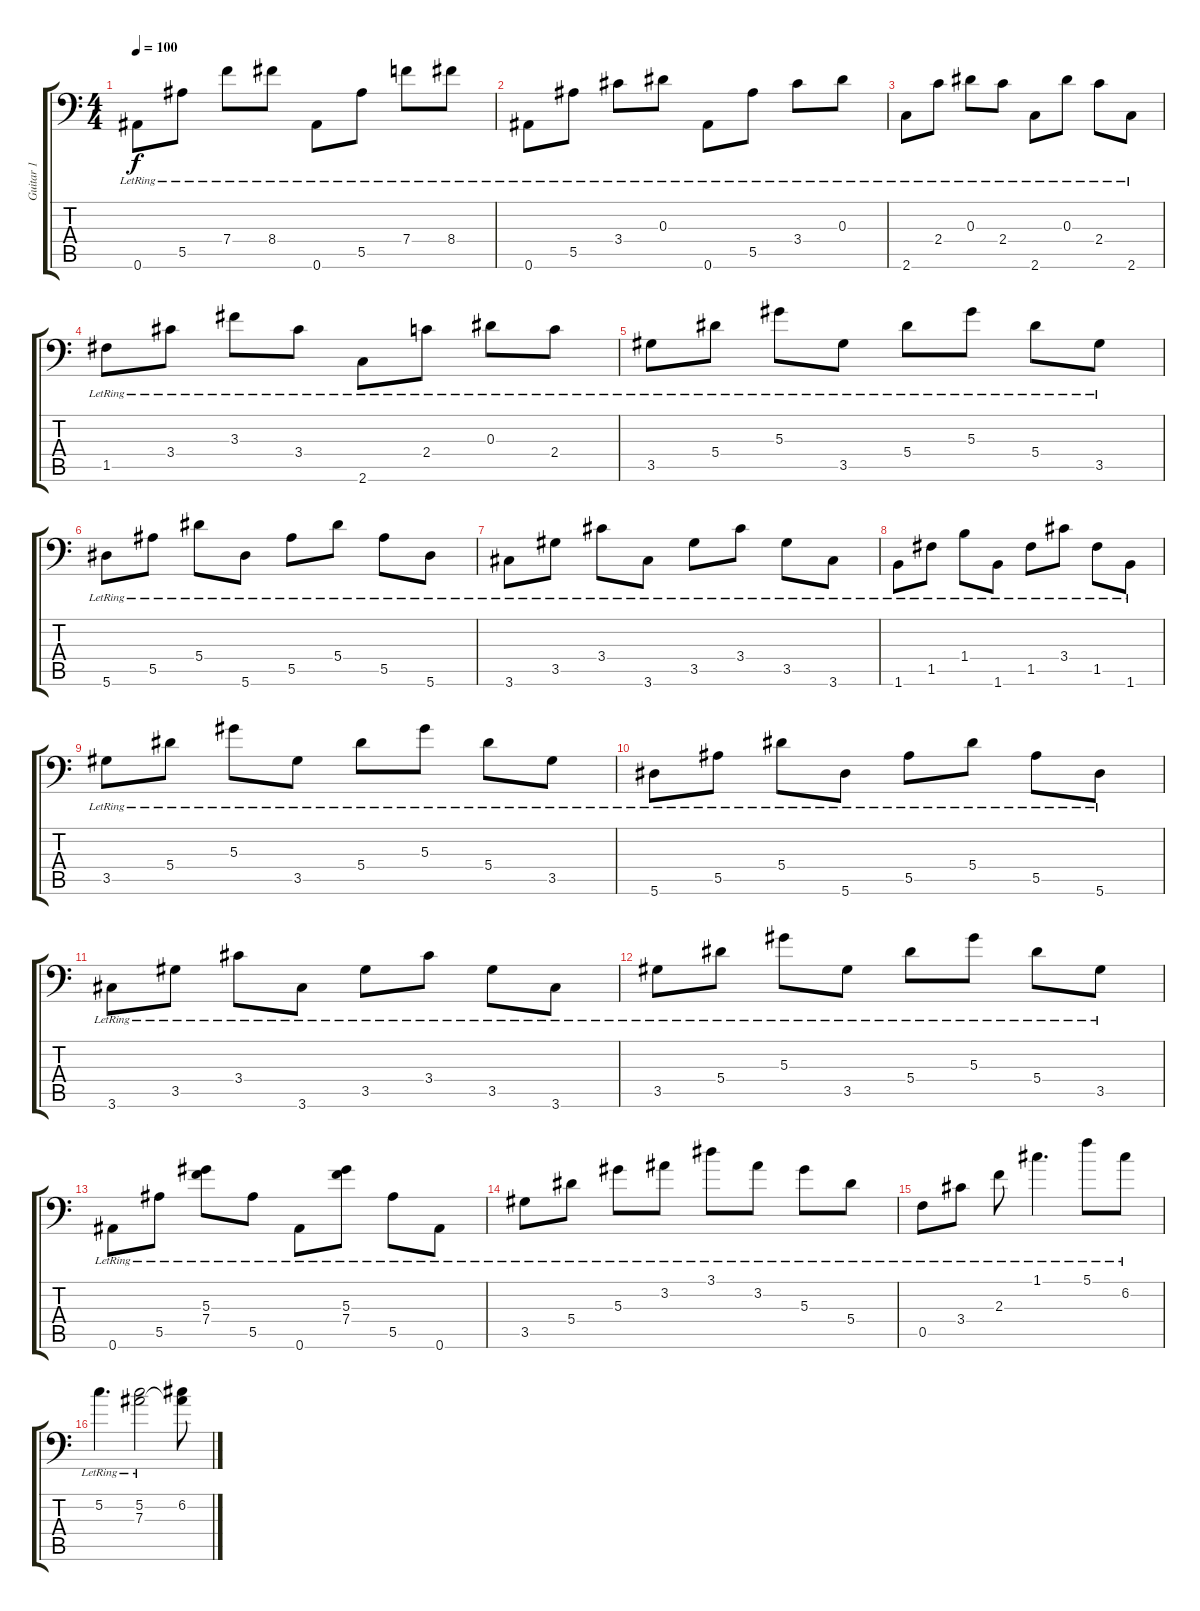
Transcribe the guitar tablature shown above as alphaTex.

\track ("Guitar 1" "Guitar 1") {instrument distortionguitar}
\staff {score tabs}
\tuning (C4 G3 Eb3 Bb2 F2 Bb1) {hide}
\ts (4 4)
\tempo 100
\clef f4
\ks c
0.6{lr}.8{dy f} 5.5{lr}.8 7.4{lr}.8 8.4{lr}.8 0.6{lr}.8 5.5{lr}.8 7.4{lr}.8 8.4{lr}.8 |
0.6{lr}.8 5.5{lr}.8 3.4{lr}.8 0.3{lr}.8 0.6{lr}.8 5.5{lr}.8 3.4{lr}.8 0.3{lr}.8 |
2.6{lr}.8 2.4{lr}.8 0.3{lr}.8 2.4{lr}.8 2.6{lr}.8 0.3{lr}.8 2.4{lr}.8 2.6{lr}.8 |
1.5{lr}.8 3.4{lr}.8 3.3{lr}.8 3.4{lr}.8 2.6{lr}.8 2.4{lr}.8 0.3{lr}.8 2.4{lr}.8 |
3.5{lr}.8 5.4{lr}.8 5.3{lr}.8 3.5{lr}.8 5.4{lr}.8 5.3{lr}.8 5.4{lr}.8 3.5{lr}.8 |
5.6{lr}.8 5.5{lr}.8 5.4{lr}.8 5.6{lr}.8 5.5{lr}.8 5.4{lr}.8 5.5{lr}.8 5.6{lr}.8 |
3.6{lr}.8 3.5{lr}.8 3.4{lr}.8 3.6{lr}.8 3.5{lr}.8 3.4{lr}.8 3.5{lr}.8 3.6{lr}.8 |
1.6{lr}.8 1.5{lr}.8 1.4{lr}.8 1.6{lr}.8 1.5{lr}.8 3.4{lr}.8 1.5{lr}.8 1.6{lr}.8 |
3.5{lr}.8 5.4{lr}.8 5.3{lr}.8 3.5{lr}.8 5.4{lr}.8 5.3{lr}.8 5.4{lr}.8 3.5{lr}.8 |
5.6{lr}.8 5.5{lr}.8 5.4{lr}.8 5.6{lr}.8 5.5{lr}.8 5.4{lr}.8 5.5{lr}.8 5.6{lr}.8 |
3.6{lr}.8 3.5{lr}.8 3.4{lr}.8 3.6{lr}.8 3.5{lr}.8 3.4{lr}.8 3.5{lr}.8 3.6{lr}.8 |
3.5{lr}.8 5.4{lr}.8 5.3{lr}.8 3.5{lr}.8 5.4{lr}.8 5.3{lr}.8 5.4{lr}.8 3.5{lr}.8 |
0.6{lr}.8 5.5{lr}.8 (5.3{lr} 7.4{lr}).8 5.5{lr}.8 0.6{lr}.8 (5.3{lr} 7.4{lr}).8 5.5{lr}.8 0.6{lr}.8 |
3.5{lr}.8 5.4{lr}.8 5.3{lr}.8 3.2{lr}.8 3.1{lr}.8 3.2{lr}.8 5.3{lr}.8 5.4{lr}.8 |
0.5{lr}.8 3.4{lr}.8 2.3{lr}.8 1.1{lr}.4{d} 5.1{lr}.8 6.2{lr}.8 |
5.2{lr}.4{d} (5.2{lr} 7.3{lr}).2 (6.2 7.3{t}).8
